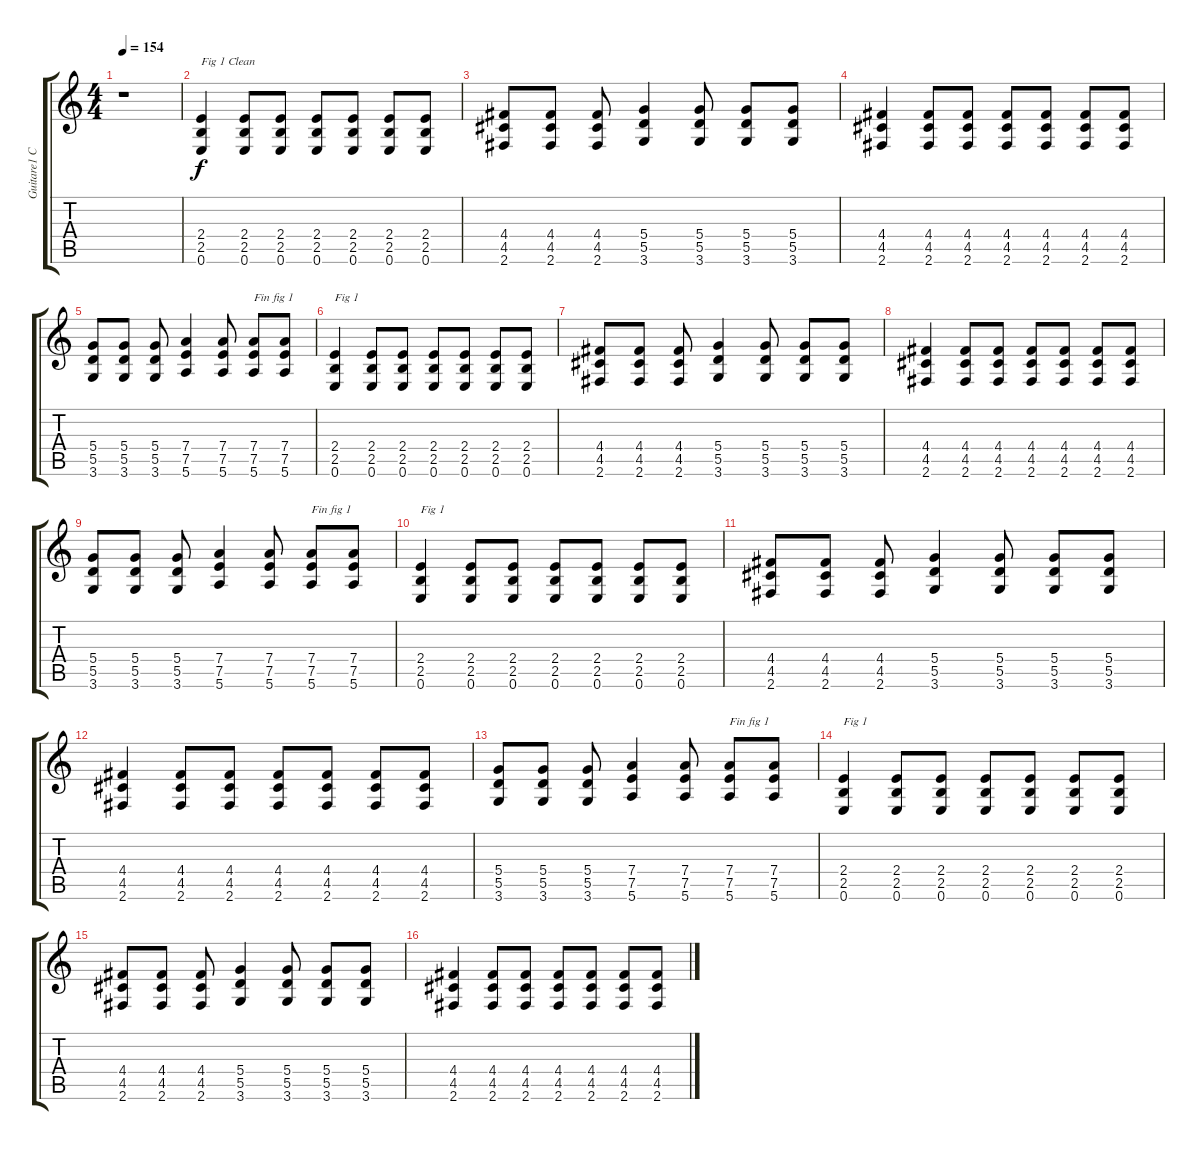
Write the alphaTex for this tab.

\track ("Guitare1 Clean" "Guitare1 C") {instrument acousticguitarsteel}
\staff {score tabs}
\tuning (E4 B3 G3 D3 A2 E2) {hide}
\ts (4 4)
\tempo 154
\clef g2
\ks c
r.1{dy f instrument acousticguitarsteel} |
(2.4 2.5 0.6).4{txt "Fig 1 Clean"} (2.4 2.5 0.6).8 (2.4 2.5 0.6).8 (2.4 2.5 0.6).8 (2.4 2.5 0.6).8 (2.4 2.5 0.6).8 (2.4 2.5 0.6).8 |
(4.4 4.5 2.6).8 (4.4 4.5 2.6).8 (4.4 4.5 2.6).8 (5.4 5.5 3.6).4 (5.4 5.5 3.6).8 (5.4 5.5 3.6).8 (5.4 5.5 3.6).8 |
(4.4 4.5 2.6).4 (4.4 4.5 2.6).8 (4.4 4.5 2.6).8 (4.4 4.5 2.6).8 (4.4 4.5 2.6).8 (4.4 4.5 2.6).8 (4.4 4.5 2.6).8 |
(5.4 5.5 3.6).8 (5.4 5.5 3.6).8 (5.4 5.5 3.6).8 (7.4 7.5 5.6).4 (7.4 7.5 5.6).8 (7.4 7.5 5.6).8{txt "Fin fig 1"} (7.4 7.5 5.6).8 |
(2.4 2.5 0.6).4{txt "Fig 1"} (2.4 2.5 0.6).8 (2.4 2.5 0.6).8 (2.4 2.5 0.6).8 (2.4 2.5 0.6).8 (2.4 2.5 0.6).8 (2.4 2.5 0.6).8 |
(4.4 4.5 2.6).8 (4.4 4.5 2.6).8 (4.4 4.5 2.6).8 (5.4 5.5 3.6).4 (5.4 5.5 3.6).8 (5.4 5.5 3.6).8 (5.4 5.5 3.6).8 |
(4.4 4.5 2.6).4 (4.4 4.5 2.6).8 (4.4 4.5 2.6).8 (4.4 4.5 2.6).8 (4.4 4.5 2.6).8 (4.4 4.5 2.6).8 (4.4 4.5 2.6).8 |
(5.4 5.5 3.6).8 (5.4 5.5 3.6).8 (5.4 5.5 3.6).8 (7.4 7.5 5.6).4 (7.4 7.5 5.6).8 (7.4 7.5 5.6).8{txt "Fin fig 1"} (7.4 7.5 5.6).8 |
(2.4 2.5 0.6).4{txt "Fig 1"} (2.4 2.5 0.6).8 (2.4 2.5 0.6).8 (2.4 2.5 0.6).8 (2.4 2.5 0.6).8 (2.4 2.5 0.6).8 (2.4 2.5 0.6).8 |
(4.4 4.5 2.6).8 (4.4 4.5 2.6).8 (4.4 4.5 2.6).8 (5.4 5.5 3.6).4 (5.4 5.5 3.6).8 (5.4 5.5 3.6).8 (5.4 5.5 3.6).8 |
(4.4 4.5 2.6).4 (4.4 4.5 2.6).8 (4.4 4.5 2.6).8 (4.4 4.5 2.6).8 (4.4 4.5 2.6).8 (4.4 4.5 2.6).8 (4.4 4.5 2.6).8 |
(5.4 5.5 3.6).8 (5.4 5.5 3.6).8 (5.4 5.5 3.6).8 (7.4 7.5 5.6).4 (7.4 7.5 5.6).8 (7.4 7.5 5.6).8{txt "Fin fig 1"} (7.4 7.5 5.6).8 |
(2.4 2.5 0.6).4{txt "Fig 1"} (2.4 2.5 0.6).8 (2.4 2.5 0.6).8 (2.4 2.5 0.6).8 (2.4 2.5 0.6).8 (2.4 2.5 0.6).8 (2.4 2.5 0.6).8 |
(4.4 4.5 2.6).8 (4.4 4.5 2.6).8 (4.4 4.5 2.6).8 (5.4 5.5 3.6).4 (5.4 5.5 3.6).8 (5.4 5.5 3.6).8 (5.4 5.5 3.6).8 |
(4.4 4.5 2.6).4 (4.4 4.5 2.6).8 (4.4 4.5 2.6).8 (4.4 4.5 2.6).8 (4.4 4.5 2.6).8 (4.4 4.5 2.6).8 (4.4 4.5 2.6).8
